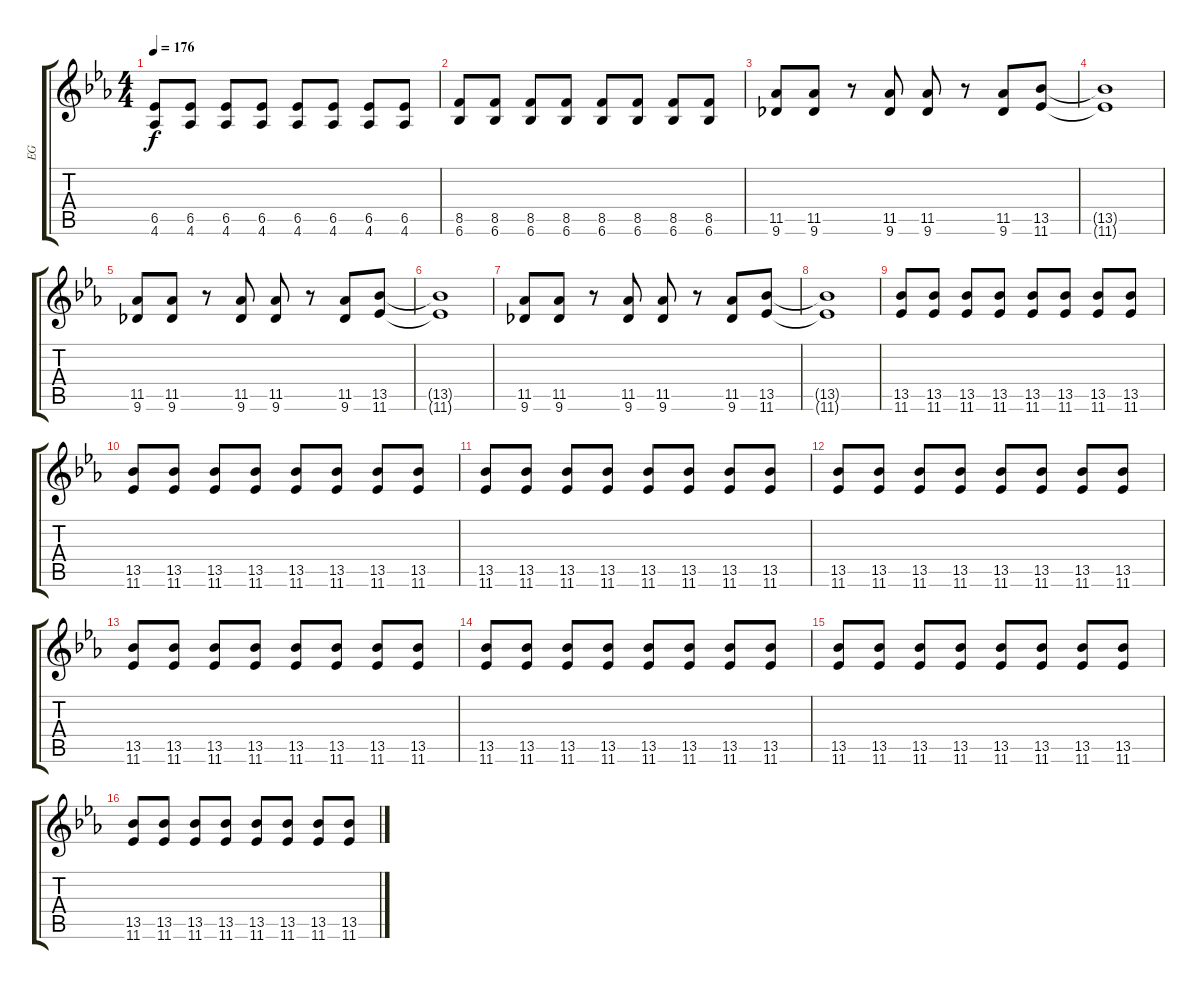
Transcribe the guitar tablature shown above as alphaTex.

\track ("EG" "EG") {instrument distortionguitar}
\staff {score tabs}
\tuning (E4 B3 G3 D3 A2 E2) {hide}
\ts (4 4)
\tempo 176
\clef g2
\ks eb
(6.5 4.6).8{dy f} (6.5 4.6).8 (6.5 4.6).8 (6.5 4.6).8 (6.5 4.6).8 (6.5 4.6).8 (6.5 4.6).8 (6.5 4.6).8 |
(8.5 6.6).8 (8.5 6.6).8 (8.5 6.6).8 (8.5 6.6).8 (8.5 6.6).8 (8.5 6.6).8 (8.5 6.6).8 (8.5 6.6).8 |
(11.5 9.6).8 (11.5 9.6).8 r.8 (11.5 9.6).8 (11.5 9.6).8 r.8 (11.5 9.6).8 (13.5 11.6).8 |
(13.5{t} 11.6{t}).1 |
(11.5 9.6).8 (11.5 9.6).8 r.8 (11.5 9.6).8 (11.5 9.6).8 r.8 (11.5 9.6).8 (13.5 11.6).8 |
(13.5{t} 11.6{t}).1 |
(11.5 9.6).8 (11.5 9.6).8 r.8 (11.5 9.6).8 (11.5 9.6).8 r.8 (11.5 9.6).8 (13.5 11.6).8 |
(13.5{t} 11.6{t}).1 |
(13.5 11.6).8 (13.5 11.6).8 (13.5 11.6).8 (13.5 11.6).8 (13.5 11.6).8 (13.5 11.6).8 (13.5 11.6).8 (13.5 11.6).8 |
(13.5 11.6).8 (13.5 11.6).8 (13.5 11.6).8 (13.5 11.6).8 (13.5 11.6).8 (13.5 11.6).8 (13.5 11.6).8 (13.5 11.6).8 |
(13.5 11.6).8 (13.5 11.6).8 (13.5 11.6).8 (13.5 11.6).8 (13.5 11.6).8 (13.5 11.6).8 (13.5 11.6).8 (13.5 11.6).8 |
(13.5 11.6).8 (13.5 11.6).8 (13.5 11.6).8 (13.5 11.6).8 (13.5 11.6).8 (13.5 11.6).8 (13.5 11.6).8 (13.5 11.6).8 |
(13.5 11.6).8 (13.5 11.6).8 (13.5 11.6).8 (13.5 11.6).8 (13.5 11.6).8 (13.5 11.6).8 (13.5 11.6).8 (13.5 11.6).8 |
(13.5 11.6).8 (13.5 11.6).8 (13.5 11.6).8 (13.5 11.6).8 (13.5 11.6).8 (13.5 11.6).8 (13.5 11.6).8 (13.5 11.6).8 |
(13.5 11.6).8 (13.5 11.6).8 (13.5 11.6).8 (13.5 11.6).8 (13.5 11.6).8 (13.5 11.6).8 (13.5 11.6).8 (13.5 11.6).8 |
(13.5 11.6).8 (13.5 11.6).8 (13.5 11.6).8 (13.5 11.6).8 (13.5 11.6).8 (13.5 11.6).8 (13.5 11.6).8 (13.5 11.6).8
